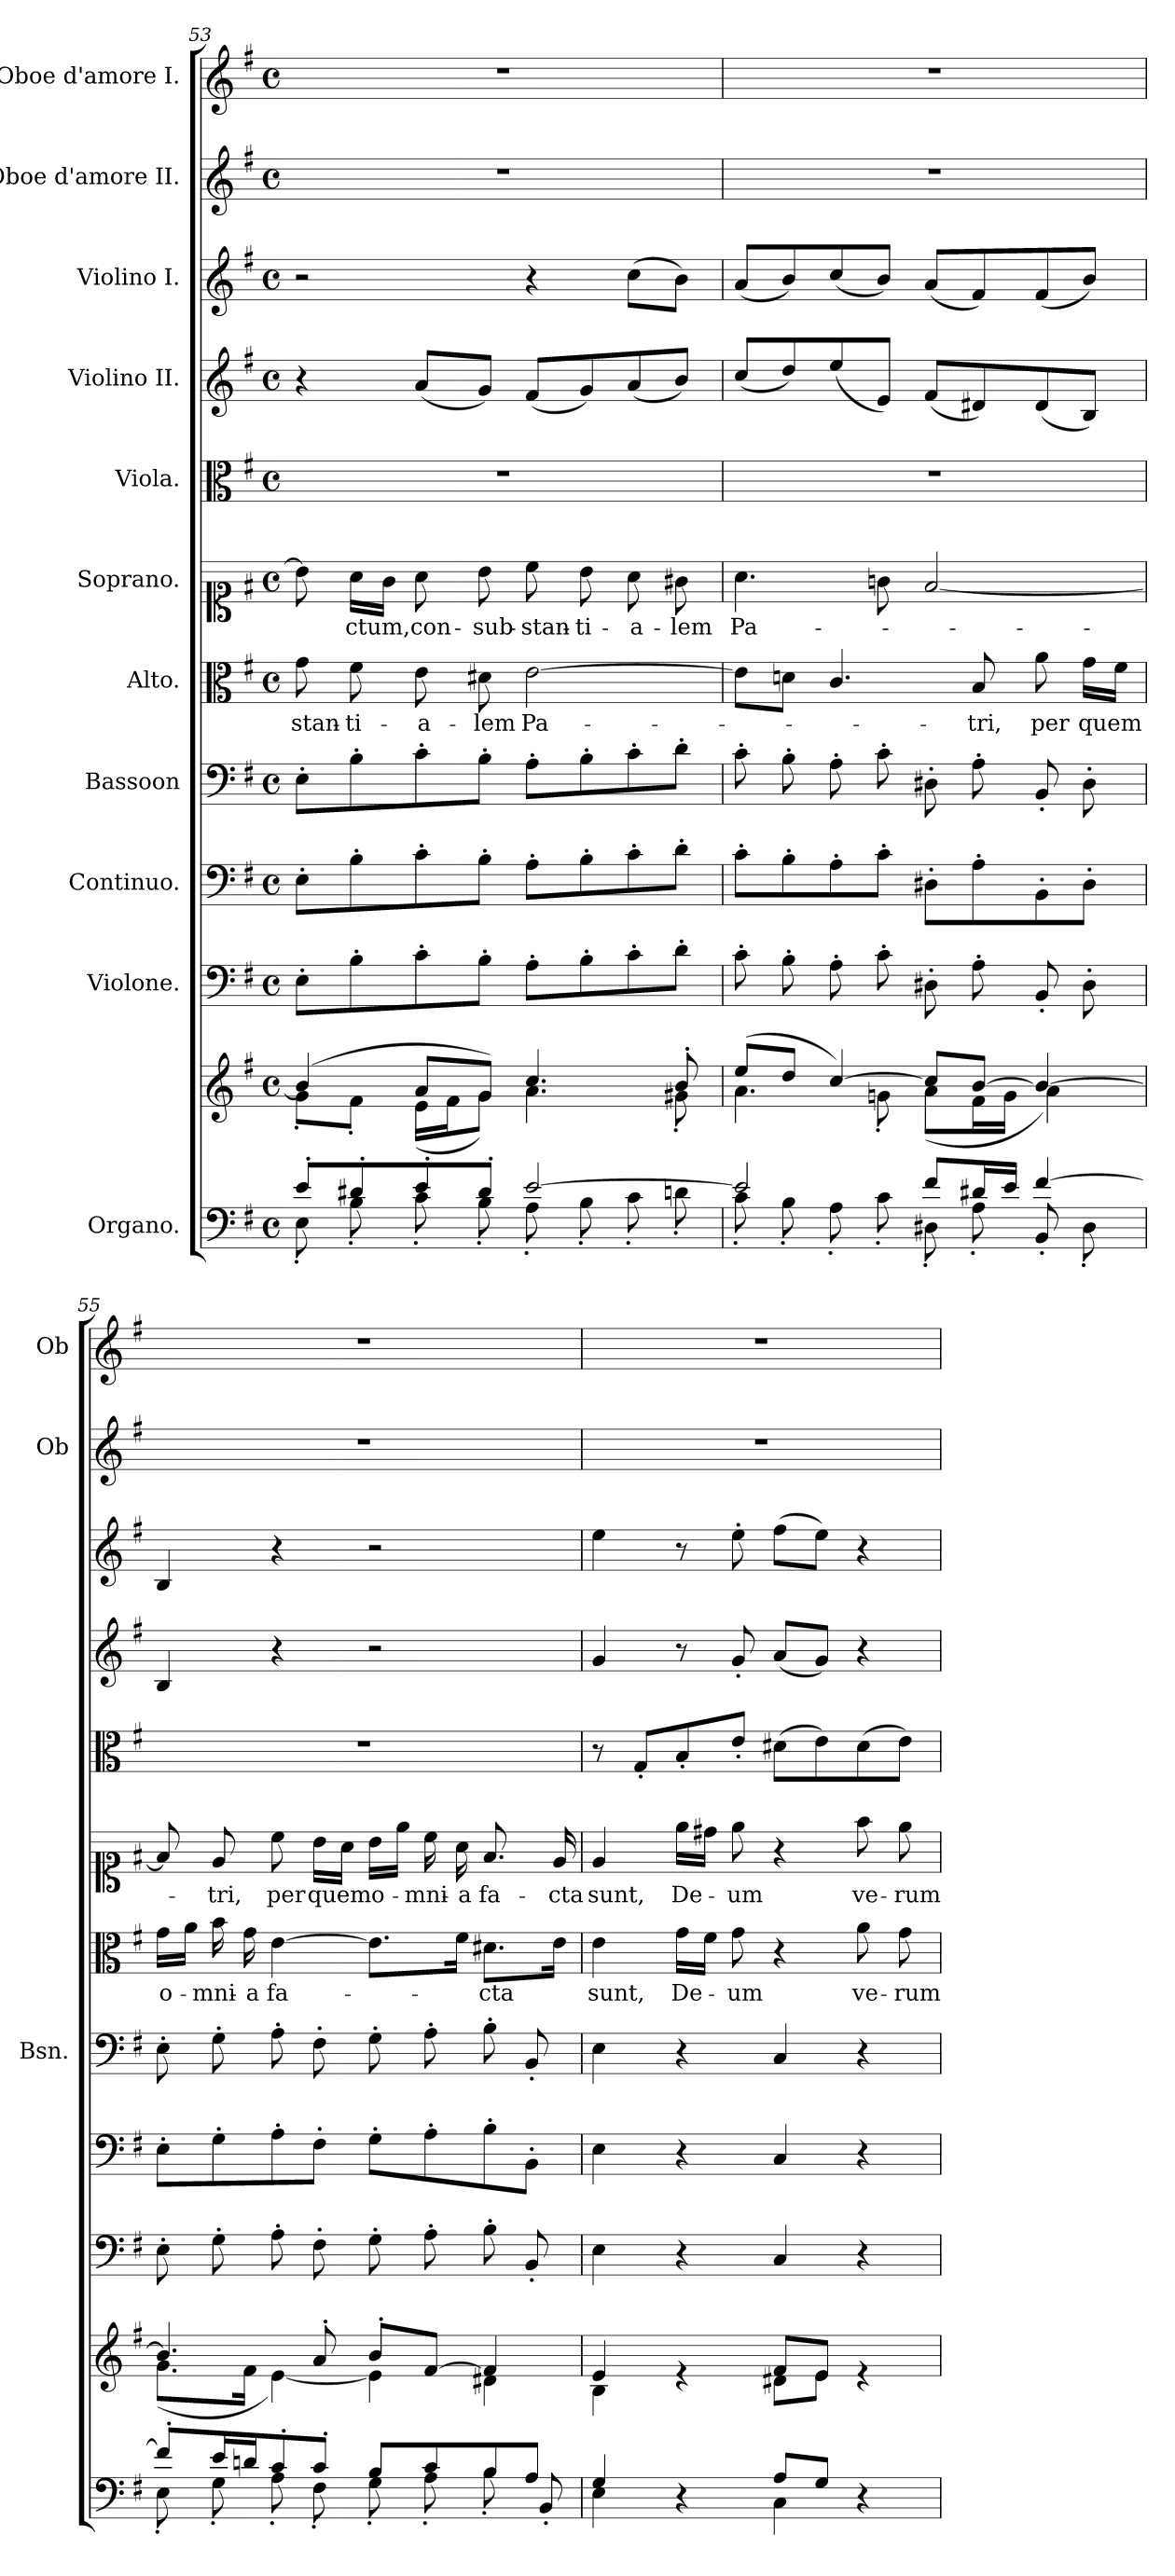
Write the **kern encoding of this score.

**kern	**kern	**kern	**kern	**kern	**kern	**text	**kern	**text	**kern	**kern	**kern	**kern	**kern
*part11	*part11	*part10	*part9	*part8	*part7	*part7	*part6	*part6	*part5	*part4	*part3	*part2	*part1
*staff12	*staff11	*staff10	*staff9	*staff8	*staff7	*staff7	*staff6	*staff6	*staff5	*staff4	*staff3	*staff2	*staff1
*I"Organo.	*	*I"Violone.	*I"Continuo.	*I"Bassoon	*I"Alto.	*	*I"Soprano.	*	*I"Viola.	*I"Violino II.	*I"Violino I.	*I"Oboe d'amore II.	*I"Oboe d'amore I.
*	*	*	*	*I'Bsn.	*	*	*	*	*	*	*	*I'Ob	*I'Ob
*clefF4	*clefG2	*clefF4	*clefF4	*clefF4	*clefC3	*	*clefC1	*	*clefC3	*clefG2	*clefG2	*clefG2	*clefG2
*	*	*ITrd7c12	*	*	*	*	*	*	*	*	*	*	*
*k[f#]	*k[f#]	*k[f#]	*k[f#]	*k[f#]	*k[f#]	*	*k[f#]	*	*k[f#]	*k[f#]	*k[f#]	*k[f#]	*k[f#]
*M4/4	*M4/4	*M4/4	*M4/4	*M4/4	*M4/4	*	*M4/4	*	*M4/4	*M4/4	*M4/4	*M4/4	*M4/4
*met(c)	*met(c)	*met(c)	*met(c)	*met(c)	*met(c)	*	*met(c)	*	*met(c)	*met(c)	*met(c)	*met(c)	*met(c)
=53	=53	=53	=53	=53	=53	=53	=53	=53	=53	=53	=53	=53	=53
*^	*^	*	*	*	*	*	*	*	*	*	*	*	*
!	!	!	!	!	!	!	!	!LO:LY:b	!	!	!	!	!	!	!
8e'/L	8E'\	(4b/]	8g'\L	8EE'\L	8E'\L	8E'\L	8g\	-stan-	8b\]	.	1r	4r	2r	1r	1r
!	!	!	!	!	!	!	!	!LO:LY:b	!	!LO:LY:b	!	!	!	!	!
8d#X'/	8B'\	.	8f#'\J	8BB'\	8B'\	8B'\	8f#\	-ti-	16a\LL	-ctum,	.	.	.	.	.
.	.	.	.	.	.	.	.	.	16g\JJ	.	.	.	.	.	.
!	!	!	!	!	!	!	!	!LO:LY:b	!	!LO:LY:b	!	!	!	!	!
8e'/	8c'\	8a/L	(16e\LL	8C'\	8c'\	8c'\	8e\	-a-	8a\	con-	.	(8a/L	.	.	.
.	.	.	16f#\J	.	.	.	.	.	.	.	.	.	.	.	.
!	!	!	!	!	!	!	!	!LO:LY:b	!	!LO:LY:b	!	!	!	!	!
8d#'/J	8B'\	8g/J)	8g\J)	8BB'\J	8B'\J	8B'\J	8d#X\	-lem	8b\	-sub-	.	8g/J)	.	.	.
!	!	!	!	!	!	!	!	!LO:LY:b	!	!LO:LY:b	!	!	!	!	!
[2e/	8A'\	4.cc/	4.a\	8AA'\L	8A'\L	8A'\L	[2e\	Pa-	8cc\	-stan-	.	(8f#/L	4r	.	.
!	!	!	!	!	!	!	!	!	!	!LO:LY:b	!	!	!	!	!
.	8B'\	.	.	8BB'\	8B'\	8B'\	.	.	8b\	-ti-	.	8g/)	.	.	.
!	!	!	!	!	!	!	!	!	!	!LO:LY:b	!	!	!	!	!
.	8c'\	.	.	8C'\	8c'\	8c'\	.	.	8a\	-a-	.	(8a/	(8cc\L	.	.
!	!	!	!	!	!	!	!	!	!	!LO:LY:b	!	!	!	!	!
.	8d'\	8b'/	8g#X'\	8D'\J	8d'\J	8d'\J	.	.	8g#X\	-lem	.	8b/J)	8b\J)	.	.
=54	=54	=54	=54	=54	=54	=54	=54	=54	=54	=54	=54	=54	=54	=54	=54
!	!	!	!	!	!	!	!	!	!	!LO:LY:b	!	!	!	!	!
2e/]	8c'\	(8ee/L	4.a\	8C'\	8c'\L	8c'\	8e\L]	.	4.a\	Pa-	1r	(8cc/L	(8a/L	1r	1r
.	8B'\	8dd/J	.	8BB'\	8B'\	8B'\	8dn\J	.	.	.	.	8dd/)	8b/)	.	.
.	8A'\	[4cc/)	.	8AA'\	8A'\	8A'\	4.c/	.	.	.	.	(8ee/	(8cc/	.	.
.	8c'\	.	8gn'\	8C'\	8c'\J	8c'\	.	.	8gn\	.	.	8e/J)	8b/J)	.	.
8f#/L	8D#X'\	8cc/L]	(8a\L	8DD#X'\	8D#X'\L	8D#X'\	.	.	[2f#/	.	.	(8f#/L	(8a/L	.	.
!	!	!	!	!	!	!	!	!LO:LY:b	!	!	!	!	!	!	!
16d#X/L	8A'\	[8b/J	16f#\L	8AA'\	8A'\	8A'\	8B/	-tri,	.	.	.	8d#X/)	8f#/)	.	.
16e/JJ	.	.	16g\JJ	.	.	.	.	.	.	.	.	.	.	.	.
!	!	!	!	!	!	!	!	!LO:LY:b	!	!	!	!	!	!	!
[4f#/	8BB'/	4b/_	4a\)	8BBB'/	8BB'\	8BB'/	8a\	per	.	.	.	(8d#/	(8f#/	.	.
!	!	!	!	!	!	!	!	!LO:LY:b	!	!	!	!	!	!	!
.	8D#'\	.	.	8DD#'\	8D#'\J	8D#'\	16g\LL	quem	.	.	.	8B/J)	8b/J)	.	.
.	.	.	.	.	.	.	16f#\JJ	.	.	.	.	.	.	.	.
=55	=55	=55	=55	=55	=55	=55	=55	=55	=55	=55	=55	=55	=55	=55	=55
!	!	!	!	!	!	!	!	!LO:LY:b	!	!	!	!	!	!	!
8f#'/L]	8E'\	4.b/]	(8.g\L	8EE'\	8E'\L	8E'\	16g\LL	o-	8f#/]	.	1r	4B/	4B/	1r	1r
.	.	.	.	.	.	.	16a\JJ	.	.	.	.	.	.	.	.
!	!	!	!	!	!	!	!	!LO:LY:b	!	!LO:LY:b	!	!	!	!	!
16e/L	8G'\	.	.	8GG'\	8G'\	8G'\	16b\	-mni-	8e/	-tri,	.	.	.	.	.
!	!	!	!	!	!	!	!	!LO:LY:b	!	!	!	!	!	!	!
16dn/J	.	.	16f#\Jk	.	.	.	16g\	-a	.	.	.	.	.	.	.
!	!	!	!	!	!	!	!	!LO:LY:b	!	!LO:LY:b	!	!	!	!	!
8c'/	8A'\	.	[4e\)	8AA'\	8A'\	8A'\	[4e\	fa-	8cc\	per	.	4r	4r	.	.
!	!	!	!	!	!	!	!	!	!	!LO:LY:b	!	!	!	!	!
8c'/J	8F#'\	8a'/	.	8FF#'\	8F#'\J	8F#'\	.	.	16b\LL	quem	.	.	.	.	.
.	.	.	.	.	.	.	.	.	16a\JJ	.	.	.	.	.	.
!	!	!	!	!	!	!	!	!	!	!LO:LY:b	!	!	!	!	!
8B/L	8G'\	8b'/L	4e\]	8GG'\	8G'\L	8G'\	8.e\L]	.	16b\LL	o-	.	2r	2r	.	.
.	.	.	.	.	.	.	.	.	16ee\JJ	.	.	.	.	.	.
!	!	!	!	!	!	!	!	!	!	!LO:LY:b	!	!	!	!	!
8c/	8A'\	[8f#/J	.	8AA'\	8A'\	8A'\	.	.	16cc\	-mni-	.	.	.	.	.
!	!	!	!	!	!	!	!	!	!	!LO:LY:b	!	!	!	!	!
.	.	.	.	.	.	.	16f#\Jk	.	16a\	-a	.	.	.	.	.
!	!	!	!	!	!	!	!	!LO:LY:b	!	!LO:LY:b	!	!	!	!	!
8B/	8B'\	4f#/]	4d#X\	8BB'\	8B'\	8B'\	8.d#X\L	-cta	8.f#/	fa-	.	.	.	.	.
8A/J	8BB'/	.	.	8BBB'/	8BB'\J	8BB'/	.	.	.	.	.	.	.	.	.
!	!	!	!	!	!	!	!	!	!	!LO:LY:b	!	!	!	!	!
.	.	.	.	.	.	.	16e\Jk	.	16e/	-cta	.	.	.	.	.
!!LO:LB:g=z
=56	=56	=56	=56	=56	=56	=56	=56	=56	=56	=56	=56	=56	=56	=56	=56
!	!	!	!	!	!	!	!	!LO:LY:b	!	!LO:LY:b	!	!	!	!	!
4G/	4E\	4e/	4B\	4EE\	4E\	4E\	4e\	sunt,	4e/	sunt,	8r	4g/	4ee\	1r	1r
.	.	.	.	.	.	.	.	.	.	.	8G'/L	.	.	.	.
!	!	!	!	!	!	!	!	!LO:LY:b	!	!LO:LY:b	!	!	!	!	!
4ryy	4r	4re	4ryy	4r	4r	4r	16g\LL	De-	16ee\LL	De-	8B'/	8r	8r	.	.
.	.	.	.	.	.	.	16f#\JJ	.	16dd#X\JJ	.	.	.	.	.	.
!	!	!	!	!	!	!	!	!LO:LY:b	!	!LO:LY:b	!	!	!	!	!
.	.	.	.	.	.	.	8g\	-um	8ee\	-um	8e'/J	8g'/	8ee'\	.	.
8A/L	4C\	8f#/L	8d#X\L	4CC/	4C/	4C/	4r	.	4r	.	(8d#X\L	(8a/L	(8ff#\L	.	.
8G/J	.	8e/J	8e\J	.	.	.	.	.	.	.	8e\)	8g/J)	8ee\J)	.	.
!	!	!	!	!	!	!	!	!LO:LY:b	!	!LO:LY:b	!	!	!	!	!
4ryy	4r	4re	4ryy	4r	4r	4r	8a\	ve-	8ff#\	ve-	(8d#\	4r	4r	.	.
!	!	!	!	!	!	!	!	!LO:LY:b	!	!LO:LY:b	!	!	!	!	!
.	.	.	.	.	.	.	8g\	-rum	8ee\	-rum	8e\J)	.	.	.	.
*v	*v	*	*	*	*	*	*	*	*	*	*	*	*	*	*
*	*v	*v	*	*	*	*	*	*	*	*	*	*	*	*
=	=	=	=	=	=	=	=	=	=	=	=	=	=
*-	*-	*-	*-	*-	*-	*-	*-	*-	*-	*-	*-	*-	*-
